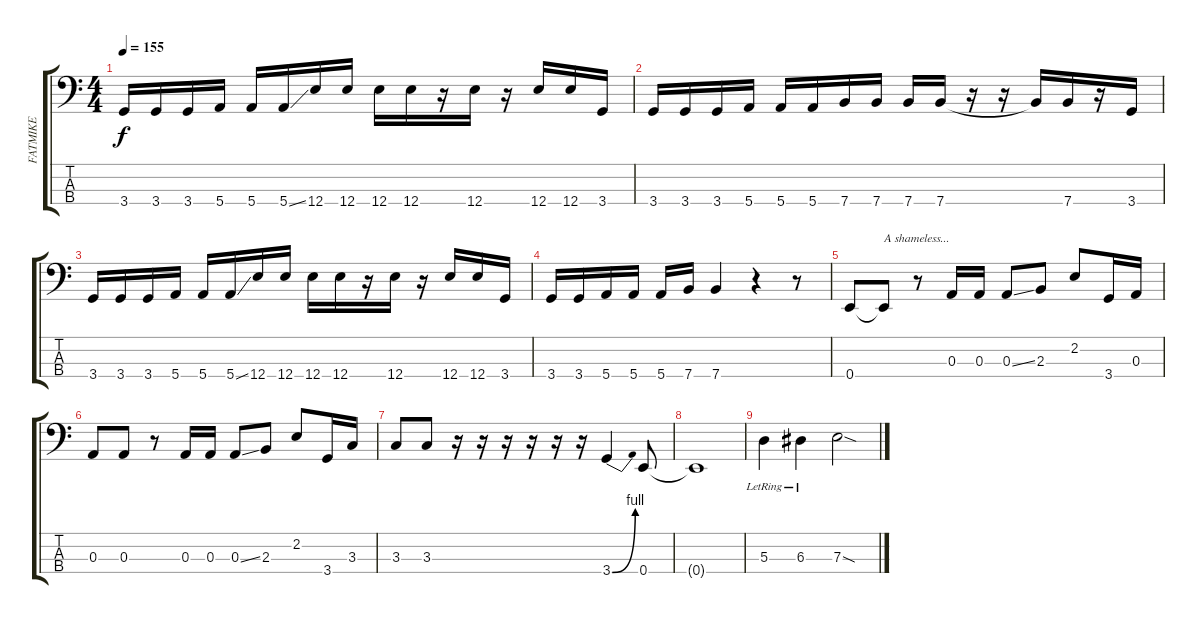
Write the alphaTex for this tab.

\track ("FATMIKE" "FATMIKE") {instrument electricbasspick}
\staff {score tabs}
\tuning (G2 D2 A1 E1) {hide}
\ts (4 4)
\tempo 155
\clef f4
\ks c
3.4.16{dy f} 3.4.16 3.4.16 5.4.16 5.4.16 5.4{ss}.16 12.4.16 12.4.16 12.4.16 12.4.16 r.16 12.4.16 r.16 12.4.16 12.4.16 3.4.16 |
3.4.16 3.4.16 3.4.16 5.4.16 5.4.16 5.4.16 7.4.16 7.4.16 7.4.16 7.4.16 r.16 r.16 7.4{t}.16 7.4.16 r.16 3.4.16 |
3.4.16 3.4.16 3.4.16 5.4.16 5.4.16 5.4{ss}.16 12.4.16 12.4.16 12.4.16 12.4.16 r.16 12.4.16 r.16 12.4.16 12.4.16 3.4.16 |
3.4.16 3.4.16 5.4.16 5.4.16 5.4.16 7.4.16 7.4.4 r.4 r.8 |
0.4.8 0.4{t}.8{txt "A shameless..."} r.8 0.3.16 0.3.16 0.3{ss}.8 2.3.8 2.2.8 3.4.16 0.3.16 |
0.3.8 0.3.8 r.8 0.3.16 0.3.16 0.3{ss}.8 2.3.8 2.2.8 3.4.16 3.3.16 |
3.3.8 3.3.8 r.16 r.16 r.16 r.16 r.16 r.16 3.4{be (bend 0 0 60 4)}.4 0.4.8 |
0.4{t}.1 |
5.3{lr}.4 6.3{lr}.4 7.3{sod}.2
